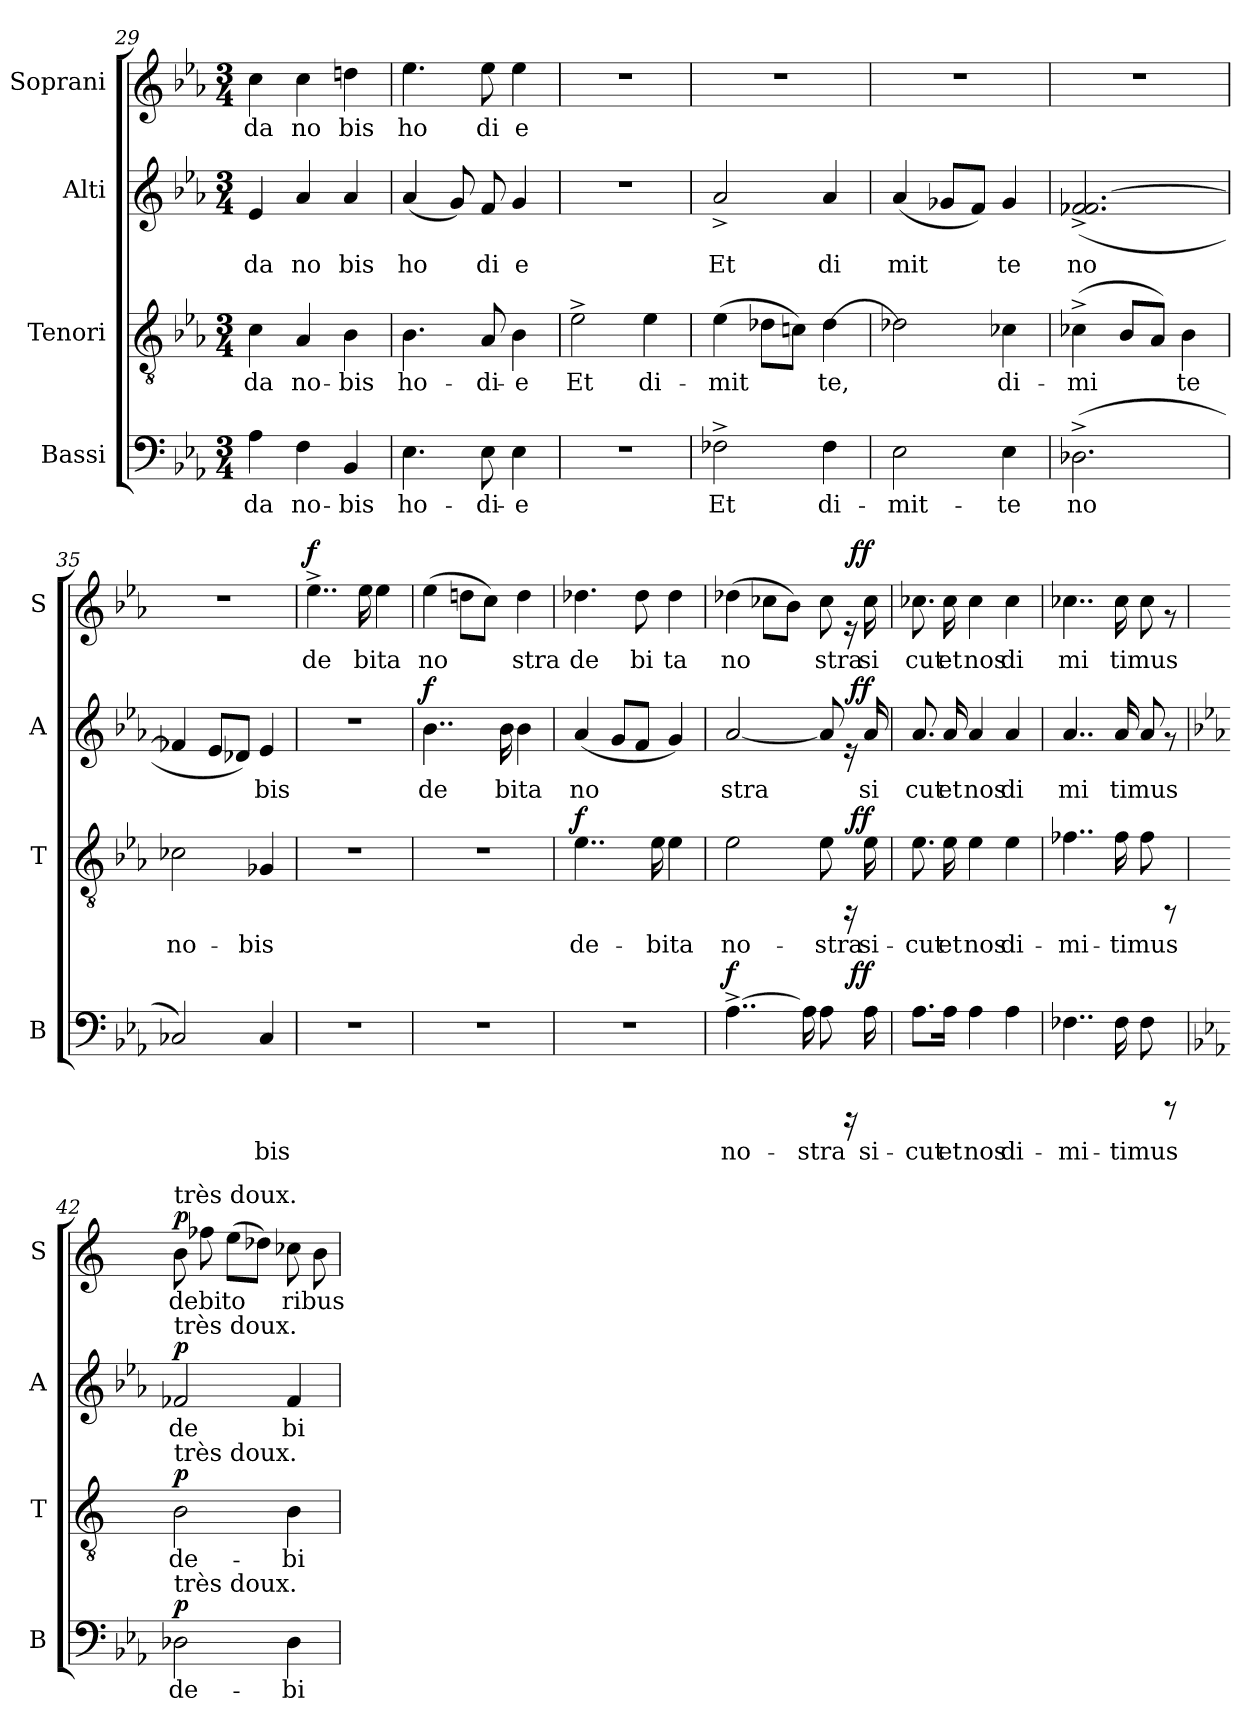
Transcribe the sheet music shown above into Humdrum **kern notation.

**kern	**text	**dynam	**kern	**text	**dynam	**kern	**text	**dynam	**kern	**text	**dynam
*part4	*part4	*part4	*part3	*part3	*part3	*part2	*part2	*part2	*part1	*part1	*part1
*staff4	*staff4	*staff4	*staff3	*staff3	*staff3	*staff2	*staff2	*staff2	*staff1	*staff1	*staff1
*I"Bassi	*	*	*I"Tenori	*	*	*I"Alti	*	*	*I"Soprani	*	*
*I'B	*	*	*I'T	*	*	*I'A	*	*	*I'S	*	*
*clefF4	*	*	*clefGv2	*	*	*clefG2	*	*	*clefG2	*	*
*k[b-e-a-]	*	*	*k[b-e-a-]	*	*	*k[b-e-a-]	*	*	*k[b-e-a-]	*	*
*E-:	*	*	*E-:	*	*	*E-:	*	*	*E-:	*	*
*M3/4	*	*	*M3/4	*	*	*M3/4	*	*	*M3/4	*	*
=29	=29	=29	=29	=29	=29	=29	=29	=29	=29	=29	=29
!	!LO:LY:b	!	!	!LO:LY:b	!	!	!LO:LY:b:cj	!	!	!LO:LY:b	!
4A-\	da	.	4c\	da	.	4e-/	da	.	4cc\	da	.
!	!LO:LY:b	!	!	!LO:LY:b	!	!	!LO:LY:b:cj	!	!	!LO:LY:b	!
4F\	no-	.	4A-/	no-	.	4a-/	no	.	4cc\	no	.
!	!LO:LY:b	!	!	!LO:LY:b	!	!	!LO:LY:b:cj	!	!	!LO:LY:b	!
4BB-/	-bis	.	4B-\	-bis	.	4a-/	bis	.	4ddn\	bis	.
=30	=30	=30	=30	=30	=30	=30	=30	=30	=30	=30	=30
!	!LO:LY:b	!	!	!LO:LY:b	!	!	!LO:LY:b:cj	!	!	!LO:LY:b	!
4.E-\	ho-	.	4.B-\	ho-	.	(<4a-/	ho	.	4.ee-\	ho	.
!	!	!	!	!	!	!	!LO:LY:b:cj	!	!	!	!
.	.	.	.	.	.	8g/)	.	.	.	.	.
!	!LO:LY:b	!	!	!LO:LY:b	!	!	!LO:LY:b:cj	!	!	!LO:LY:b	!
8E-\	-di-	.	8A-/	-di-	.	8f/	di	.	8ee-\	di	.
!	!LO:LY:b	!	!	!LO:LY:b	!	!	!LO:LY:b:cj	!	!	!LO:LY:b	!
4E-\	-e	.	4B-\	-e	.	4g/	e	.	4ee-\	e	.
=31	=31	=31	=31	=31	=31	=31	=31	=31	=31	=31	=31
!	!	!	!	!LO:LY:b	!	!	!	!	!	!	!
2.r	.	.	2e-^>\	Et	.	2.r	.	.	2.r	.	.
!	!	!	!	!LO:LY:b	!	!	!	!	!	!	!
.	.	.	4e-\	di-	.	.	.	.	.	.	.
=32	=32	=32	=32	=32	=32	=32	=32	=32	=32	=32	=32
!	!LO:LY:b	!	!	!LO:LY:b	!	!	!LO:LY:b:cj	!	!	!	!
2F-X^>\	Et	.	(>4e-\	-mit-	.	2a-^</	Et	.	2.r	.	.
!	!	!	!	!LO:LY:b	!	!	!	!	!	!	!
.	.	.	8d-X\L	--	.	.	.	.	.	.	.
!	!	!	!	!LO:LY:b	!	!	!	!	!	!	!
.	.	.	8cn\J)	--	.	.	.	.	.	.	.
!	!LO:LY:b	!	!	!LO:LY:b	!	!	!LO:LY:b:cj	!	!	!	!
4F-\	di-	.	[>4d-\	-te,	.	4a-/	di	.	.	.	.
=33	=33	=33	=33	=33	=33	=33	=33	=33	=33	=33	=33
!	!LO:LY:b	!	!	!LO:LY:b	!	!	!LO:LY:b:cj	!	!	!	!
2E-\	-mit-	.	2d-X\]	.	.	(<4a-/	mit	.	2.r	.	.
!	!	!	!	!	!	!	!LO:LY:b:cj	!	!	!	!
.	.	.	.	.	.	8g-X/L	.	.	.	.	.
!	!	!	!	!	!	!	!LO:LY:b:cj	!	!	!	!
.	.	.	.	.	.	8f/J)	.	.	.	.	.
!	!LO:LY:b	!	!	!LO:LY:b	!	!	!LO:LY:b:cj	!	!	!	!
4E-\	-te	.	4c-X\	di-	.	4g-/	te	.	.	.	.
=34	=34	=34	=34	=34	=34	=34	=34	=34	=34	=34	=34
!	!LO:LY:b	!	!	!LO:LY:b	!	!	!LO:LY:b:cj	!	!	!	!
(>2.D-X^>\	no-	.	(>4c-X^>\	-mi-	.	(<2.f-X/^< [<2.f-X/^<	no	.	2.r	.	.
!	!	!	!	!LO:LY:b	!	!	!	!	!	!	!
.	.	.	8B-/L	--	.	.	.	.	.	.	.
!	!	!	!	!LO:LY:b	!	!	!	!	!	!	!
.	.	.	8A-/J)	--	.	.	.	.	.	.	.
!	!	!	!	!LO:LY:b	!	!	!	!	!	!	!
.	.	.	4B-\	-te	.	.	.	.	.	.	.
!!LO:LB:g=z
=35	=35	=35	=35	=35	=35	=35	=35	=35	=35	=35	=35
!	!LO:LY:b	!	!	!LO:LY:b	!	!	!LO:LY:b:cj	!	!	!	!
2C-X/)	--	.	2c-X\	no-	.	4f-X/]	.	.	2.r	.	.
!	!	!	!	!	!	!	!LO:LY:b:cj	!	!	!	!
.	.	.	.	.	.	8e-/L	.	.	.	.	.
!	!	!	!	!	!	!	!LO:LY:b:cj	!	!	!	!
.	.	.	.	.	.	8d-X/J)	.	.	.	.	.
!	!LO:LY:b	!	!	!LO:LY:b	!	!	!LO:LY:b:cj	!	!	!	!
4C-/	-bis	.	4G-X/	-bis	.	4e-/	bis	.	.	.	.
=36	=36	=36	=36	=36	=36	=36	=36	=36	=36	=36	=36
!	!	!	!	!	!	!	!	!	!	!LO:LY:b	!LO:DY:b
2.r	.	.	2.r	.	.	2.r	.	.	4..ee-^>\	de	f
!	!	!	!	!	!	!	!	!	!	!LO:LY:b	!
.	.	.	.	.	.	.	.	.	16ee-\	bita	.
!	!	!	!	!	!	!	!	!	!	!LO:LY:b	!
.	.	.	.	.	.	.	.	.	4ee-\	.	.
=37	=37	=37	=37	=37	=37	=37	=37	=37	=37	=37	=37
!	!	!	!	!	!	!	!LO:LY:b:cj	!LO:DY:b	!	!LO:LY:b	!
2.r	.	.	2.r	.	.	4..b-\	de	f	(>4ee-\	no	.
!	!	!	!	!	!	!	!	!	!	!LO:LY:b	!
.	.	.	.	.	.	.	.	.	8ddn\L	.	.
!	!	!	!	!	!	!	!	!	!	!LO:LY:b	!
.	.	.	.	.	.	.	.	.	8cc\J)	.	.
!	!	!	!	!	!	!	!LO:LY:b:cj	!	!	!	!
.	.	.	.	.	.	16b-\	bita	.	.	.	.
!	!	!	!	!	!	!	!LO:LY:b:cj	!	!	!LO:LY:b	!
.	.	.	.	.	.	4b-\	.	.	4dd\	stra	.
=38	=38	=38	=38	=38	=38	=38	=38	=38	=38	=38	=38
!	!	!	!	!LO:LY:b	!LO:DY:b	!	!LO:LY:b:cj	!	!	!LO:LY:b	!
2.r	.	.	4..e-\	de-	f	(<4a-/	no	.	4.dd-X\	de	.
!	!	!	!	!	!	!	!LO:LY:b:cj	!	!	!	!
.	.	.	.	.	.	8g/L	.	.	.	.	.
!	!	!	!	!	!	!	!LO:LY:b:cj	!	!	!LO:LY:b	!
.	.	.	.	.	.	8f/J	.	.	8dd-\	bi	.
!	!	!	!	!LO:LY:b	!	!	!	!	!	!	!
.	.	.	16e-\	-bita	.	.	.	.	.	.	.
!	!	!	!	!LO:LY:b	!	!	!LO:LY:b:cj	!	!	!LO:LY:b	!
.	.	.	4e-\	.	.	4g/)	.	.	4dd-\	ta	.
=39	=39	=39	=39	=39	=39	=39	=39	=39	=39	=39	=39
!	!LO:LY:b	!LO:DY:b	!	!LO:LY:b	!	!	!LO:LY:b:cj	!	!	!LO:LY:b	!
*^	*	*	*^	*	*	*^	*	*	*^	*	*
[>4..A-^>\	2ryy	no-	f	2e-\	2ryy	no-	.	[<2a-/	2ryy	stra	.	(>4dd-X\	2ryy	no	.
!	!	!	!	!	!	!	!	!	!	!	!	!	!	!LO:LY:b	!
.	.	.	.	.	.	.	.	.	.	.	.	8cc-X\L	.	.	.
!	!	!	!	!	!	!	!	!	!	!	!	!	!	!LO:LY:b	!
.	.	.	.	.	.	.	.	.	.	.	.	8b-\J)	.	.	.
!	!	!LO:LY:b	!	!	!	!	!	!	!	!	!	!	!	!	!
16A-\]	.	-stra	.	.	.	.	.	.	.	.	.	.	.	.	.
!	!	!LO:LY:b	!	!	!	!LO:LY:b	!	!	!	!LO:LY:b:cj	!	!	!	!LO:LY:b	!
8A-\	8ryy	.	.	8e-\	8ryy	-stra	.	8a-/]	8ryy	.	.	8cc-\	8ryy	stra	.
16rBBBB	64ryy	.	.	16rEE	64ryy	.	.	16re	64ryy	.	.	16re	64ryy	.	.
!	!	!	!LO:DY:b	!	!	!	!LO:DY:b	!	!	!	!LO:DY:b	!	!	!	!LO:DY:b
.	16..ryy	.	ff	.	16..ryy	.	ff	.	16..ryy	.	ff	.	16..ryy	.	ff
!	!	!LO:LY:b	!	!	!	!LO:LY:b	!	!	!	!LO:LY:b:cj	!	!	!	!LO:LY:b	!
16A-\	.	si-	.	16e-\	.	si-	.	16a-/	.	si	.	16cc-\	.	si	.
=40	=40	=40	=40	=40	=40	=40	=40	=40	=40	=40	=40	=40	=40	=40	=40
!	!	!LO:LY:b	!	!	!	!LO:LY:b	!	!	!	!LO:LY:b:cj	!	!	!	!LO:LY:b	!
*v	*v	*	*	*	*	*	*	*v	*v	*	*	*v	*v	*	*
*	*	*	*v	*v	*	*	*	*	*	*	*	*
8.A-\L	-cut	.	8.e-\	-cut	.	8.a-/	cut	.	8.cc-X\	cut	.
!	!LO:LY:b	!	!	!LO:LY:b	!	!	!LO:LY:b:cj	!	!	!LO:LY:b	!
16A-\Jk	et	.	16e-\	et	.	16a-/	et	.	16cc-\	et	.
!	!LO:LY:b	!	!	!LO:LY:b	!	!	!LO:LY:b:cj	!	!	!LO:LY:b	!
4A-\	nos	.	4e-\	nos	.	4a-/	nos	.	4cc-\	nos	.
!	!LO:LY:b	!	!	!LO:LY:b	!	!	!LO:LY:b:cj	!	!	!LO:LY:b	!
4A-\	di-	.	4e-\	di-	.	4a-/	di	.	4cc-\	di	.
=41	=41	=41	=41	=41	=41	=41	=41	=41	=41	=41	=41
!	!LO:LY:b	!	!	!LO:LY:b	!	!	!LO:LY:b:cj	!	!	!LO:LY:b	!
4..F-X\	-mi-	.	4..f-X\	-mi-	.	4..a-/	mi	.	4..cc-X\	mi	.
!	!LO:LY:b	!	!	!LO:LY:b	!	!	!LO:LY:b:cj	!	!	!LO:LY:b	!
16F-\	-timus	.	16f-\	-timus	.	16a-/	timus	.	16cc-\	timus	.
!	!LO:LY:b	!	!	!LO:LY:b	!	!	!LO:LY:b:cj	!	!	!LO:LY:b	!
8F-\	.	.	8f-\	.	.	8a-/	.	.	8cc-\	.	.
8rCCC	.	.	8rFF	.	.	8rf	.	.	8rf	.	.
=42	=42	=42	=42	=42	=42	=42	=42	=42	=42	=42	=42
*	*	*	*k[]	*	*	*	*	*	*k[]	*	*
*	*	*	*C:	*	*	*	*	*	*C:	*	*
!	!	!	!	!	!	!	!	!	!LO:TX:a:t=très doux.	!	!
!	!	!	!	!	!	!LO:TX:a:t=très doux.	!	!	!	!	!
!	!	!	!LO:TX:a:t=très doux.	!	!	!	!	!	!	!	!
!LO:TX:a:t=très doux.	!	!	!	!	!	!	!	!	!	!	!
!	!LO:LY:b	!LO:DY:b	!	!LO:LY:b	!LO:DY:b	!	!LO:LY:b:cj	!LO:DY:b	!	!LO:LY:b	!LO:DY:b
2D-X\	de-	p	2B\	de-	p	2f-X/	de	p	8b\	debi	p
!	!	!	!	!	!	!	!	!	!	!LO:LY:b	!
.	.	.	.	.	.	.	.	.	8ff-X\	.	.
!	!	!	!	!	!	!	!	!	!	!LO:LY:b	!
.	.	.	.	.	.	.	.	.	(>8ee\L	to	.
!	!	!	!	!	!	!	!	!	!	!LO:LY:b	!
.	.	.	.	.	.	.	.	.	8dd-X\J)	.	.
!	!LO:LY:b	!	!	!LO:LY:b	!	!	!LO:LY:b:cj	!	!	!LO:LY:b	!
4D-\	-bi-	.	4B\	-bi-	.	4f-/	bi	.	8cc-X\	ribus	.
!	!	!	!	!	!	!	!	!	!	!LO:LY:b	!
.	.	.	.	.	.	.	.	.	8b\	.	.
=	=	=	=	=	=	=	=	=	=	=	=
*-	*-	*-	*-	*-	*-	*-	*-	*-	*-	*-	*-
